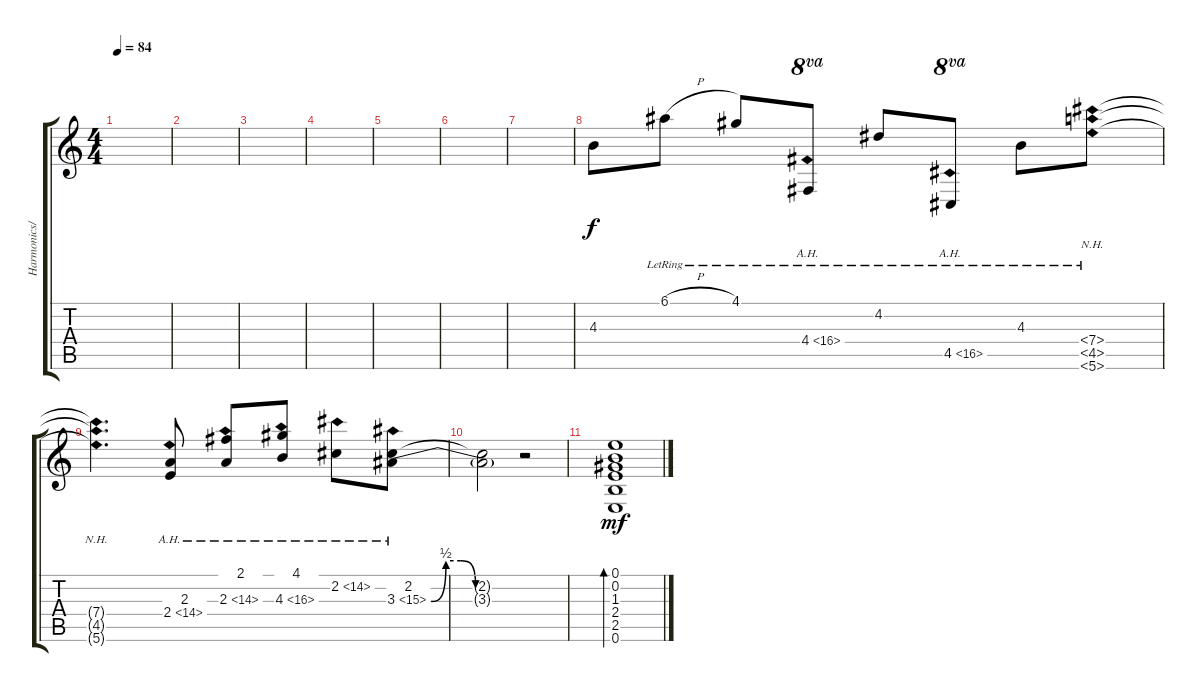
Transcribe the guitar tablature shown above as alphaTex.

\track ("Harmonics/ Chords" "Harmonics/") {instrument acousticguitarsteel}
\staff {score tabs}
\tuning (E4 B3 G3 D3 A2 E2) {hide}
\ts (4 4)
\tempo 84
\clef g2
\ks c
|
|
|
|
|
|
|
4.3.8 6.1{h lr}.8 4.1{lr}.8 4.4{ah 12 lr}.8{ot 8va} 4.2{lr}.8 4.5{ah 12 lr}.8{ot 8va} 4.3{lr}.8 (7.4{nh} 4.5{nh} 5.6{nh lr}).8 |
(7.4{nh t} 4.5{nh t} 5.6{nh t}).4{d} (2.3 2.4{ah 12}).8 (2.1 2.3{ah 12}).8 (4.1 4.3{ah 12}).8 2.2{ah 12}.8 (2.2 3.3{be (custom 0 0 10 2 20 2 30 0 60 0) ah 12}).8 |
(2.2{t} 3.3{t}).2 r.2 |
(0.1 0.2 1.3 2.4 2.5 0.6).1{bd 120 dy mf}
